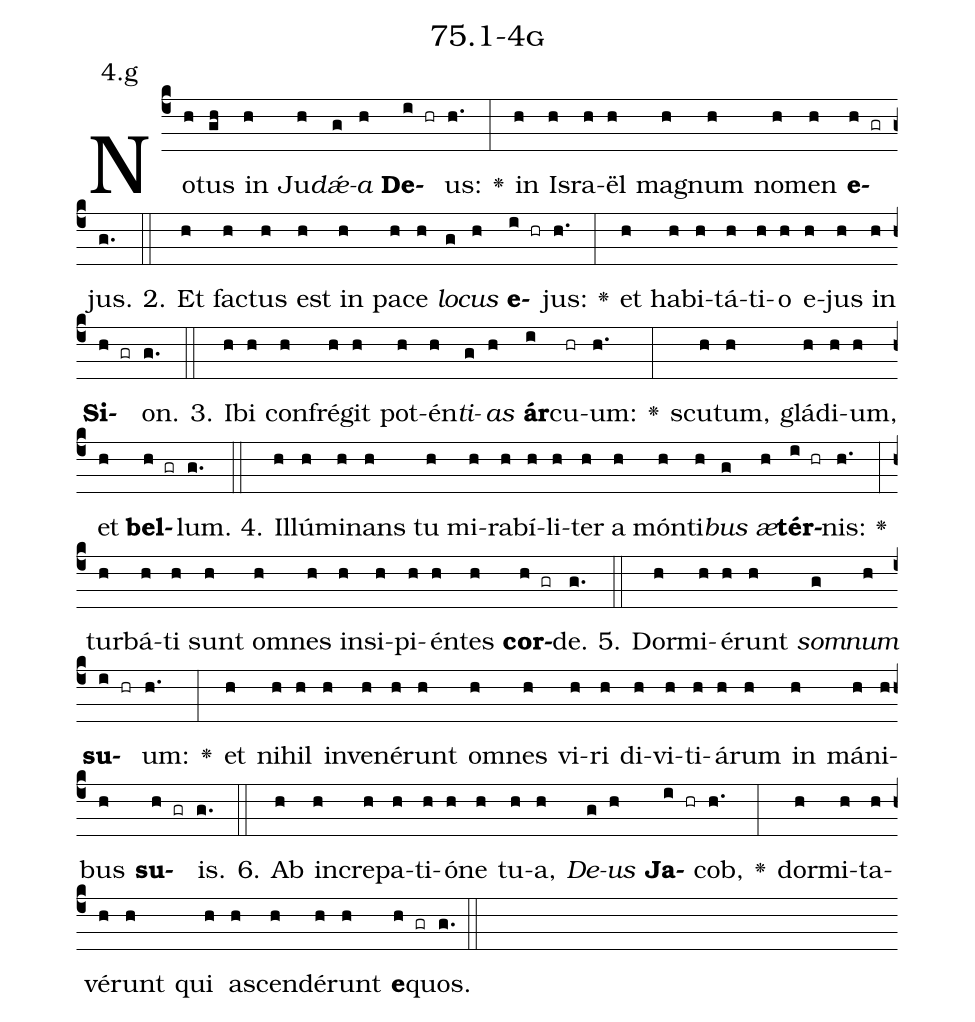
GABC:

name: 75.1-4g;
annotation: 4.g;
%%
(c4)No(h)tus(gh) in(h) Ju(h)<i>dǽ</i>(g)<i>a</i>(h) <b>De</b>(i hr)us:(h.) <v>\greheightstar</v>(:) in(h) Is(h)ra(h)ël(h) ma(h)gnum(h) no(h)men(h) <b>e</b>(h gr)jus.(g.) (::)
2. Et(h) fac(h)tus(h) est(h) in(h) pa(h)ce(h) <i>lo</i>(g)<i>cus</i>(h) <b>e</b>(i hr)jus:(h.) <v>\greheightstar</v>(:) et(h) ha(h)bi(h)tá(h)ti(h)o(h) e(h)jus(h) in(h) <b>Si</b>(h gr)on.(g.) (::)
3. I(h)bi(h) con(h)fré(h)git(h) pot(h)én(h)<i>ti</i>(g)<i>as</i>(h) <b>ár</b>(i)cu(hr)um:(h.) <v>\greheightstar</v>(:) scu(h)tum,(h) glá(h)di(h)um,(h) et(h) <b>bel</b>(h gr)lum.(g.) (::)
4. Il(h)lú(h)mi(h)nans(h) tu(h) mi(h)ra(h)bí(h)li(h)ter(h) a(h) món(h)ti(h)<i>bus</i>(g) <i>æ</i>(h)<b>tér</b>(i hr)nis:(h.) <v>\greheightstar</v>(:) tur(h)bá(h)ti(h) sunt(h) om(h)nes(h) in(h)si(h)pi(h)én(h)tes(h) <b>cor</b>(h gr)de.(g.) (::)
5. Dor(h)mi(h)é(h)runt(h) <i>som</i>(g)<i>num</i>(h) <b>su</b>(i hr)um:(h.) <v>\greheightstar</v>(:) et(h) ni(h)hil(h) in(h)ve(h)né(h)runt(h) om(h)nes(h) vi(h)ri(h) di(h)vi(h)ti(h)á(h)rum(h) in(h) má(h)ni(h)bus(h) <b>su</b>(h gr)is.(g.) (::)
6. Ab(h) in(h)cre(h)pa(h)ti(h)ó(h)ne(h) tu(h)a,(h) <i>De</i>(g)<i>us</i>(h) <b>Ja</b>(i hr)cob,(h.) <v>\greheightstar</v>(:) dor(h)mi(h)ta(h)vé(h)runt(h) qui(h) a(h)scen(h)dé(h)runt(h) <b>e</b>(h gr)quos.(g.) (::)
